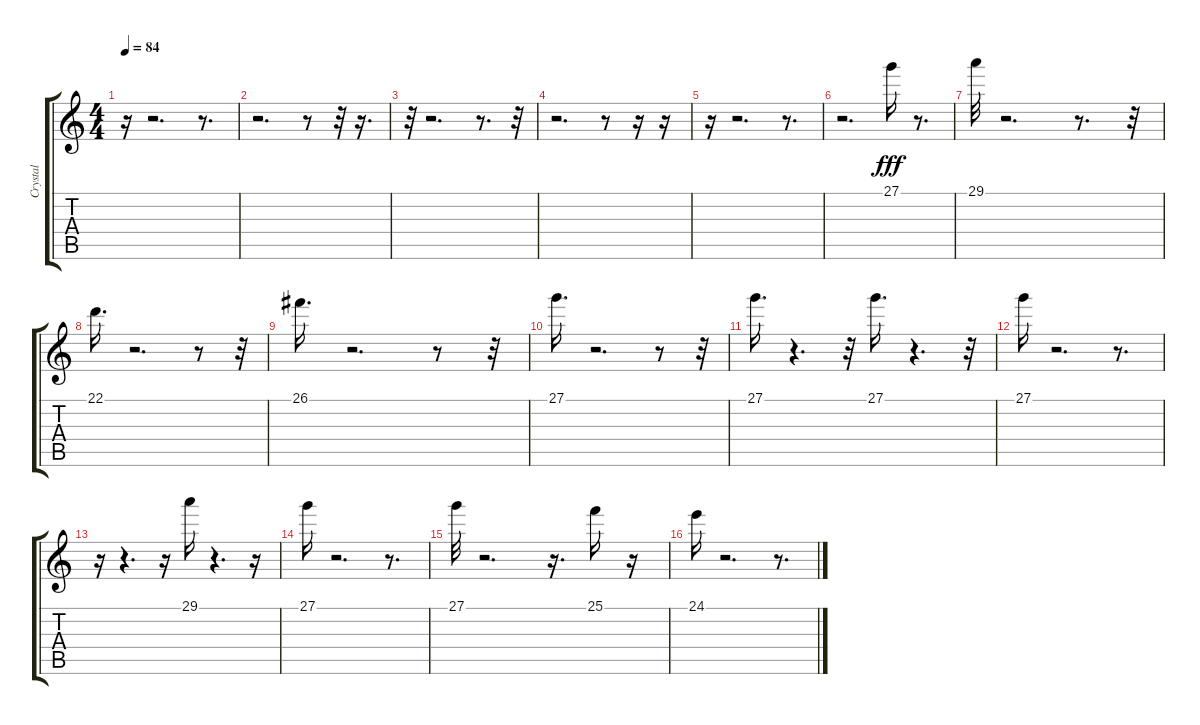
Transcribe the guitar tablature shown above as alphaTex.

\track ("Crystal             " "Crystal   ") {instrument fx3crystal}
\staff {score tabs}
\tuning (E4 B3 G3 D3 A2 E2) {hide}
\ts (4 4)
\tempo 84
\clef g2
\ks c
r.16{dy fff} r.2{d} r.8{d} |
r.2{d} r.8 r.32 r.16{d} |
r.32 r.2{d} r.8{d} r.32 |
r.2{d} r.8 r.16 r.16 |
r.16 r.2{d} r.8{d} |
r.2{d} 27.1.16 r.8{d} |
29.1.32 r.2{d} r.8{d} r.32 |
22.1.16{d} r.2{d} r.8 r.32 |
26.1.16{d} r.2{d} r.8 r.32 |
27.1.16{d} r.2{d} r.8 r.32 |
27.1.16{d} r.4{d} r.32 27.1.16{d} r.4{d} r.32 |
27.1.16 r.2{d} r.8{d} |
r.16 r.4{d} r.16 29.1.16 r.4{d} r.16 |
27.1.16 r.2{d} r.8{d} |
27.1.32 r.2{d} r.16{d} 25.1.16 r.16 |
24.1.16 r.2{d} r.8{d}
